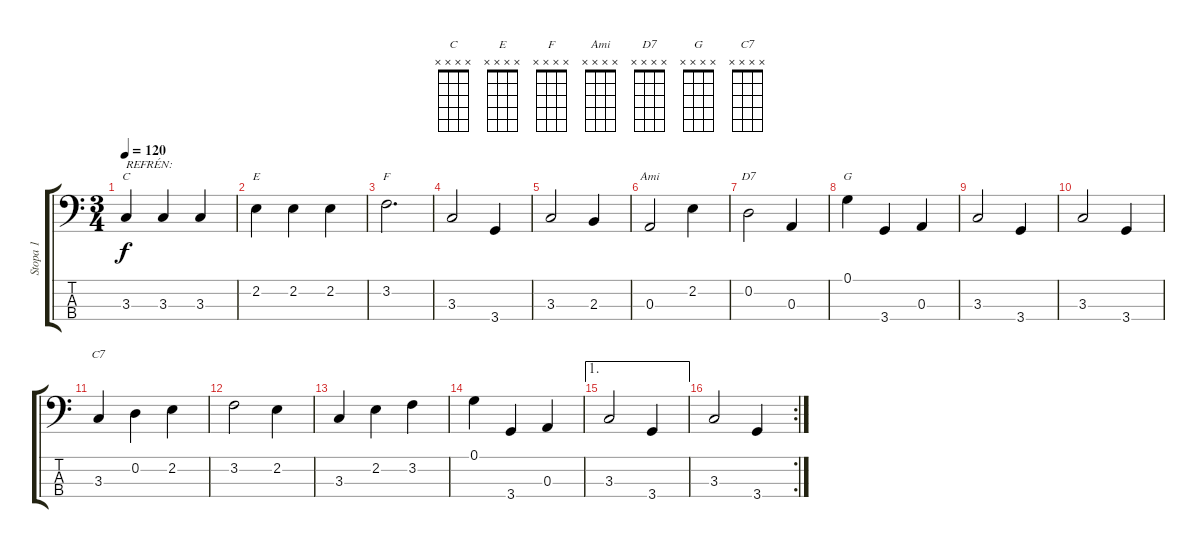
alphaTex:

\track ("Stopa 1" "Stopa 1") {instrument acousticbass}
\staff {score tabs}
\tuning (G2 D2 A1 E1) {hide}
\chord ("C" x x x x)
\chord ("E" x x x x)
\chord ("F" x x x x)
\chord ("Ami" x x x x)
\chord ("D7" x x x x)
\chord ("G" x x x x)
\chord ("C7" x x x x)
\ts (3 4)
\tempo 120
\clef f4
\ks c
3.3.4{ch "C" txt "REFRÉN:" dy f} 3.3.4 3.3.4 |
2.2.4{ch "E"} 2.2.4 2.2.4 |
3.2.2{d ch "F"} |
3.3.2 3.4.4 |
3.3.2 2.3.4 |
0.3.2{ch "Ami"} 2.2.4 |
0.2.2{ch "D7"} 0.3.4 |
0.1.4{ch "G"} 3.4.4 0.3.4 |
3.3.2 3.4.4 |
3.3.2 3.4.4 |
3.3.4{ch "C7"} 0.2.4 2.2.4 |
3.2.2 2.2.4 |
3.3.4 2.2.4 3.2.4 |
0.1.4 3.4.4 0.3.4 |
\ae 1
3.3.2 3.4.4 |
\rc 2
3.3.2 3.4.4
